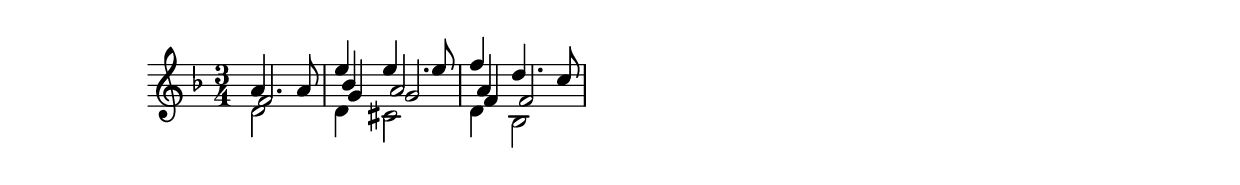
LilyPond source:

%% Do not edit this file; it is automatically
%% generated from LSR http://lsr.dsi.unimi.it
%% This file is in the public domain.
\version "2.13.4"

\header {
  lsrtags = "simultaneous-notes"

%% Translation of GIT committish: b2d4318d6c53df8469dfa4da09b27c15a374d0ca
 doctitlees = "Voces adicionales para evitar colisiones"
 texidoces = "
En ciertos casos de polifonía compleja, se necesitan voces adicionales
para evitar colisiones entre las notas.  Si se necesitan más de cuatro
voces paralelas, las voces adicionales se añaden definiendo una
variable que utiliza la función de Scheme @code{context-spec-music}.

"

%% Translation of GIT committish: d96023d8792c8af202c7cb8508010c0d3648899d
  texidocde = "
Ein einigen Fällen von sehr komplexer polyphoner Musik sind zusätzliche
Stimmen notwendig, um Zusammestöße zwischen den Noten zu vermeiden.
Wenn mehr als vier parallele Stimmen benötigt werden, können zusätzliche
Stimmen definiert werden, indem eine Variable mit der Funktion
@code{context-spec-music} definiert wird.

"
  doctitlede = "Zusätzliche Stimmen, um Zusammenstöße zu vermeiden"

  texidoc = "
In some instances of complex polyphonic music, additional voices are
necessary to prevent collisions between notes.  If more than four
parallel voices are needed, additional voices can be added by defining
a variable using the Scheme function @code{context-spec-music}.

"
  doctitle = "Additional voices to avoid collisions"
} % begin verbatim

voiceFive = #(context-spec-music (make-voice-props-set 4) 'Voice)
\relative c'' {
  \time 3/4 \key d \minor \partial 2
  <<
    { \voiceOne
      a4. a8
      e'4 e4. e8
      f4 d4. c8
    } \\ {
      \voiceThree
      f,2
      bes4 a2
      a4 s2
    } \\ {
      \voiceFive
      s2
      g4 g2
      f4 f2
    } \\ {
      \voiceTwo
      d2
      d4 cis2
      d4 bes2
    }
  >>
}

